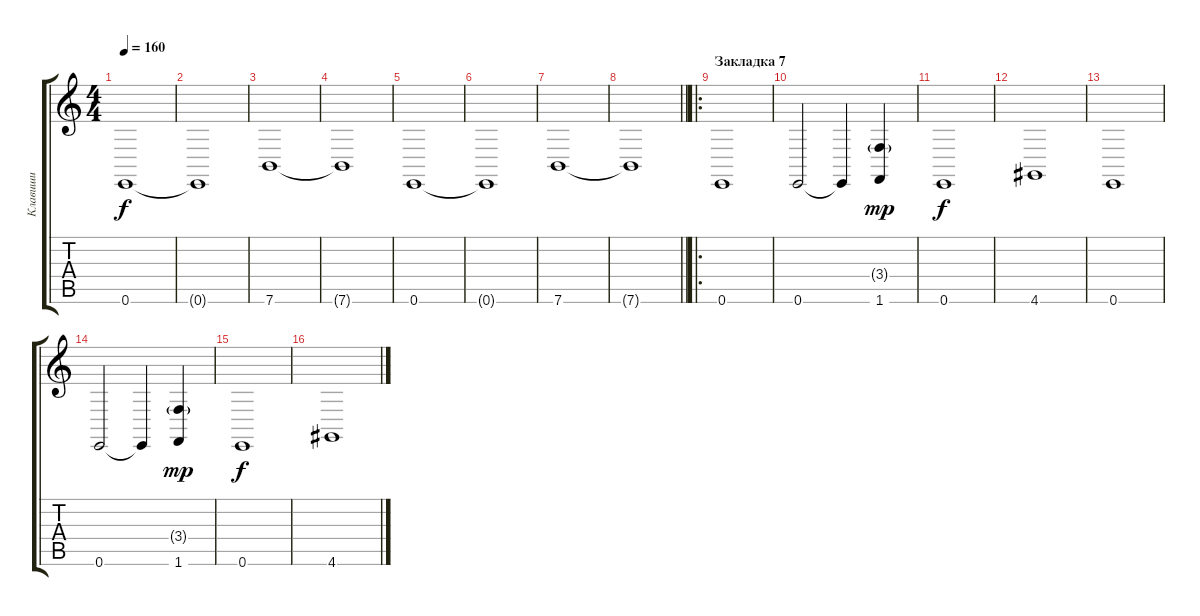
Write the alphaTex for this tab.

\track ("Клавиши" "Клавиши") {instrument choiraahs}
\staff {score tabs}
\tuning (E4 B3 G3 D3 A2 E2) {hide}
\ts (4 4)
\tempo 160
\clef g2
\ks c
0.6.1{dy f} |
0.6{t}.1 |
7.6.1 |
7.6{t}.1 |
0.6.1 |
0.6{t}.1 |
7.6.1 |
\barLineRight lightlight
7.6{t}.1 |
\ro
\section ("" "Закладка 7")
0.6.1{volume 8} |
0.6.2 0.6{t}.4 (3.4{g} 1.6).4{dy mp} |
0.6.1{dy f} |
4.6.1 |
0.6.1 |
0.6.2 0.6{t}.4 (3.4{g} 1.6).4{dy mp} |
0.6.1{dy f} |
4.6.1
